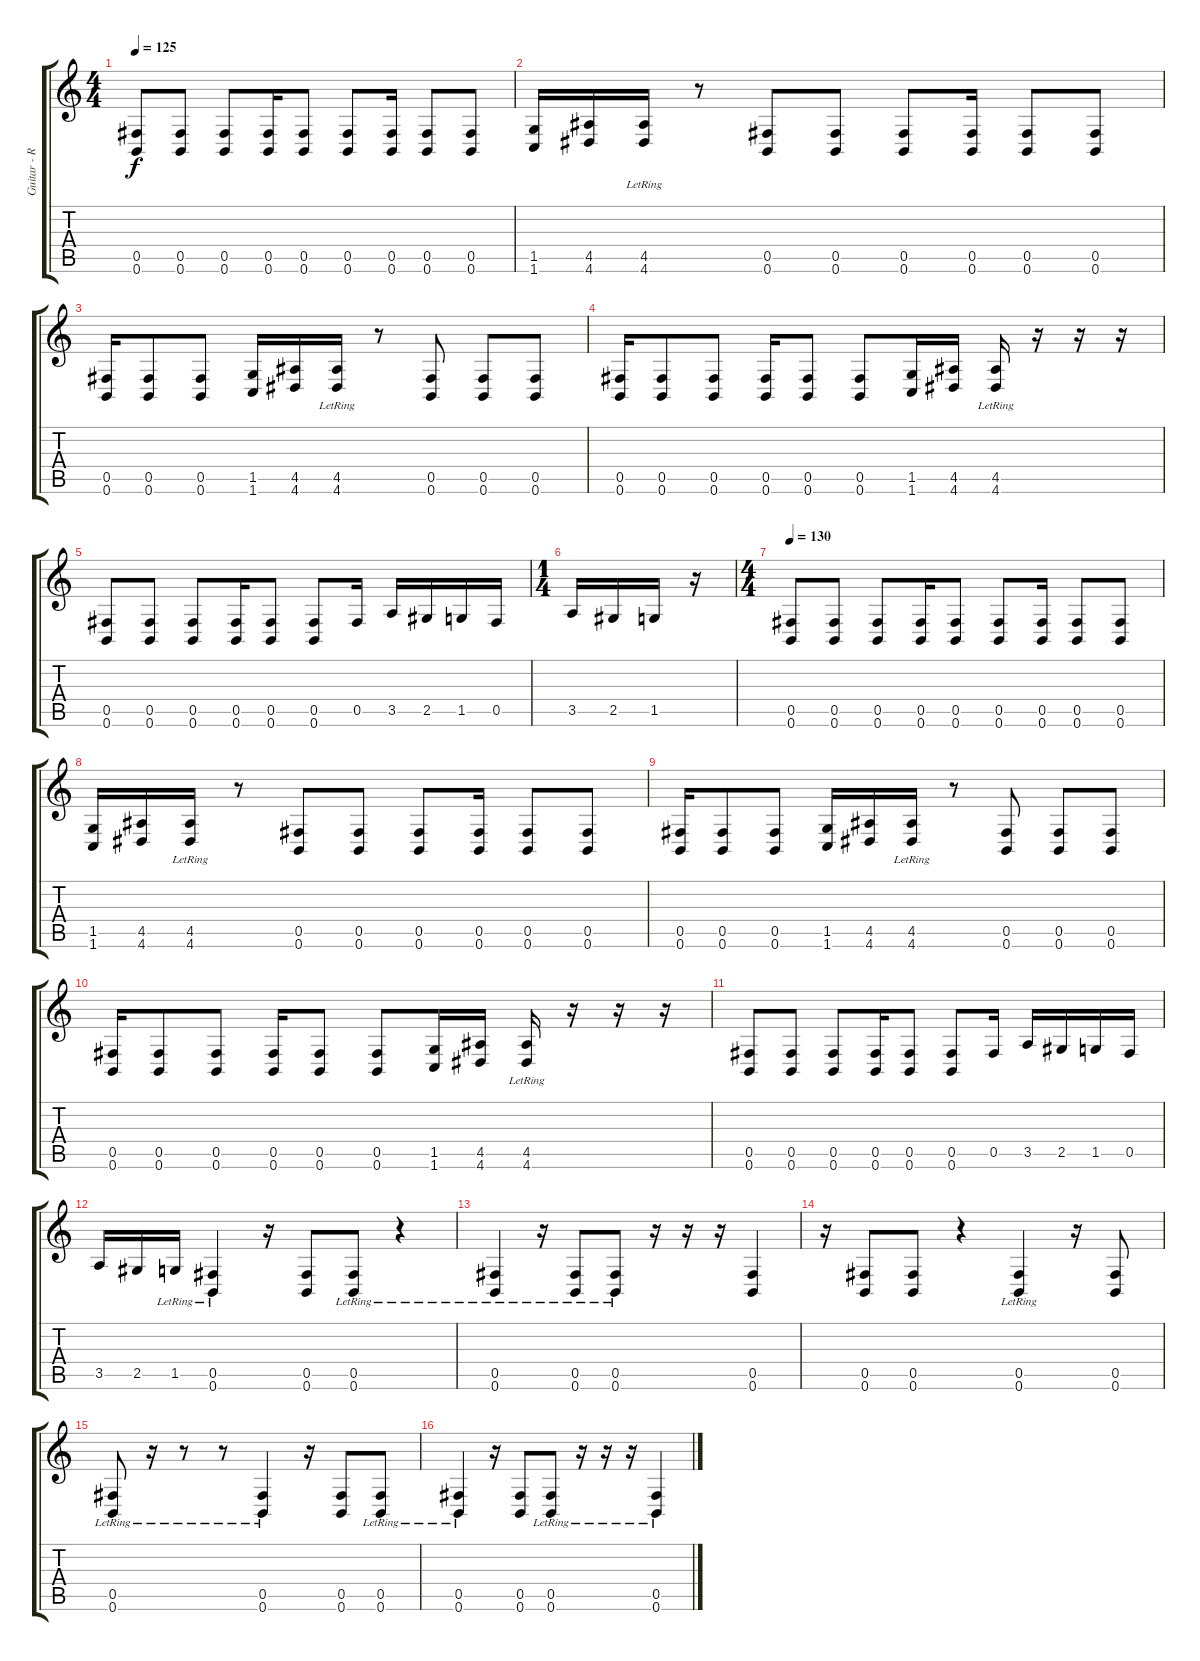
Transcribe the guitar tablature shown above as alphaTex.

\track ("Guitar - Rythm" "Guitar - R") {instrument distortionguitar}
\staff {score tabs}
\tuning (Db4 Ab3 E3 B2 Gb2 B1) {hide}
\ts (4 4)
\tempo 125
\clef g2
\ks c
(0.5 0.6).8{dy f instrument distortionguitar} (0.5 0.6).8 (0.5 0.6).8 (0.5 0.6).16 (0.5 0.6).8 (0.5 0.6).8 (0.5 0.6).16 (0.5 0.6).8 (0.5 0.6).8 |
(1.5 1.6).16 (4.5 4.6).16 (4.5{lr} 4.6{lr}).16 r.8 (0.5 0.6).8 (0.5 0.6).8 (0.5 0.6).8 (0.5 0.6).16 (0.5 0.6).8 (0.5 0.6).8 |
(0.5 0.6).16 (0.5 0.6).8 (0.5 0.6).8 (1.5 1.6).16 (4.5 4.6).16 (4.5{lr} 4.6{lr}).16 r.8 (0.5 0.6).8 (0.5 0.6).8 (0.5 0.6).8 |
(0.5 0.6).16 (0.5 0.6).8 (0.5 0.6).8 (0.5 0.6).16 (0.5 0.6).8 (0.5 0.6).8 (1.5 1.6).16 (4.5 4.6).16 (4.5{lr} 4.6{lr}).16 r.16 r.16 r.16 |
(0.5 0.6).8 (0.5 0.6).8 (0.5 0.6).8 (0.5 0.6).16 (0.5 0.6).8 (0.5 0.6).8 0.5.16 3.5.16 2.5.16 1.5.16 0.5.16 |
\ts (1 4)
3.5.16 2.5.16 1.5.16 r.16 |
\ts (4 4)
\tempo 130
(0.5 0.6).8{volume 16 balance 1 instrument distortionguitar} (0.5 0.6).8 (0.5 0.6).8 (0.5 0.6).16 (0.5 0.6).8 (0.5 0.6).8 (0.5 0.6).16 (0.5 0.6).8 (0.5 0.6).8 |
(1.5 1.6).16 (4.5 4.6).16 (4.5{lr} 4.6{lr}).16 r.8 (0.5 0.6).8 (0.5 0.6).8 (0.5 0.6).8 (0.5 0.6).16 (0.5 0.6).8 (0.5 0.6).8 |
(0.5 0.6).16 (0.5 0.6).8 (0.5 0.6).8 (1.5 1.6).16 (4.5 4.6).16 (4.5{lr} 4.6{lr}).16 r.8 (0.5 0.6).8 (0.5 0.6).8 (0.5 0.6).8 |
(0.5 0.6).16 (0.5 0.6).8 (0.5 0.6).8 (0.5 0.6).16 (0.5 0.6).8 (0.5 0.6).8 (1.5 1.6).16 (4.5 4.6).16 (4.5{lr} 4.6{lr}).16 r.16 r.16 r.16 |
(0.5 0.6).8 (0.5 0.6).8 (0.5 0.6).8 (0.5 0.6).16 (0.5 0.6).8 (0.5 0.6).8 0.5.16 3.5.16 2.5.16 1.5.16 0.5.16 |
3.5.16 2.5.16 1.5{lr}.16 (0.5{lr} 0.6{lr}).4 r.16 (0.5 0.6).8 (0.5{lr} 0.6{lr}).8 r.4 |
(0.5{lr} 0.6{lr}).4 r.16 (0.5{lr} 0.6{lr}).8 (0.5{lr} 0.6{lr}).8 r.16 r.16 r.16 (0.5 0.6).4 |
r.16 (0.5 0.6).8 (0.5 0.6).8 r.4 (0.5{lr} 0.6{lr}).4 r.16 (0.5 0.6).8 |
(0.5{lr} 0.6{lr}).8 r.16 r.8 r.8 (0.5{lr} 0.6{lr}).4 r.16 (0.5 0.6).8 (0.5{lr} 0.6{lr}).8 |
(0.5{lr} 0.6{lr}).4 r.16 (0.5 0.6).8 (0.5{lr} 0.6{lr}).8 r.16 r.16 r.16 (0.5{lr} 0.6{lr}).4
